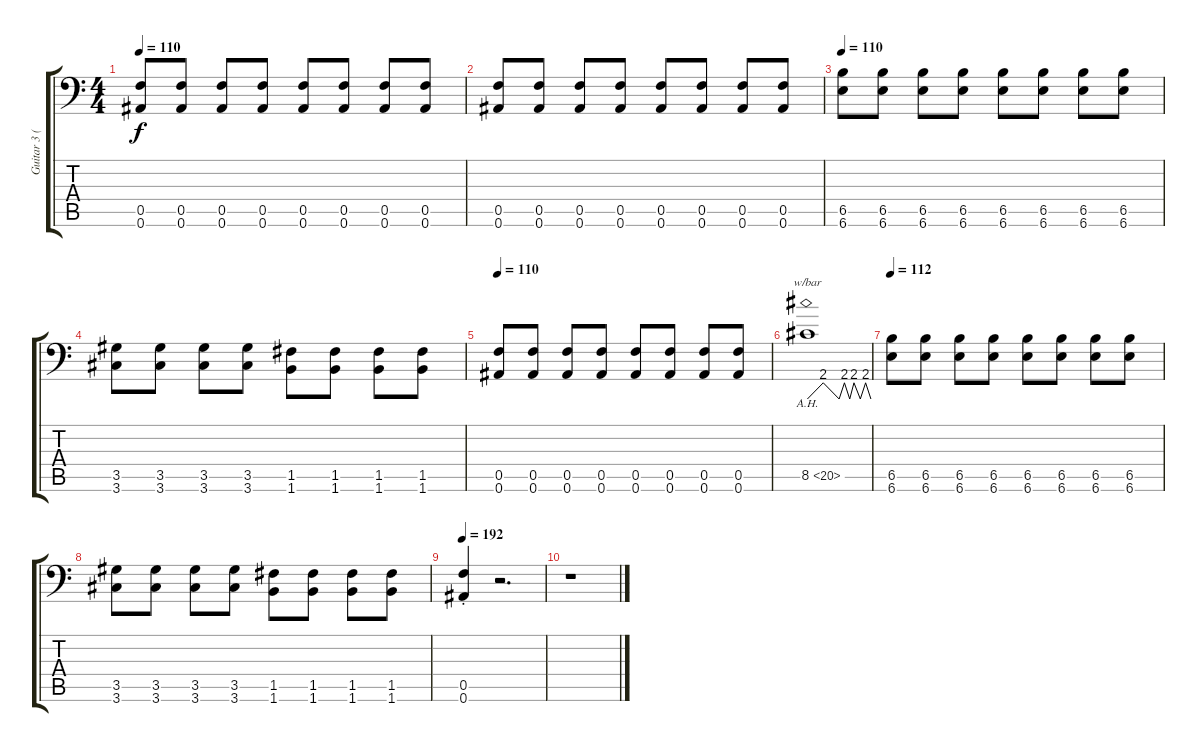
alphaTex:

\track ("Guitar 3 (Center)" "Guitar 3 (") {instrument distortionguitar}
\staff {score tabs}
\tuning (C4 G3 Eb3 Bb2 F2 Bb1) {hide}
\ts (4 4)
\tempo 110
\clef f4
\ks c
(0.5 0.6).8{dy f} (0.5 0.6).8 (0.5 0.6).8 (0.5 0.6).8 (0.5 0.6).8 (0.5 0.6).8 (0.5 0.6).8 (0.5 0.6).8 |
(0.5 0.6).8 (0.5 0.6).8 (0.5 0.6).8 (0.5 0.6).8 (0.5 0.6).8 (0.5 0.6).8 (0.5 0.6).8 (0.5 0.6).8 |
\tempo 110
(6.5 6.6).8 (6.5 6.6).8 (6.5 6.6).8 (6.5 6.6).8 (6.5 6.6).8 (6.5 6.6).8 (6.5 6.6).8 (6.5 6.6).8 |
(3.5 3.6).8 (3.5 3.6).8 (3.5 3.6).8 (3.5 3.6).8 (1.5 1.6).8 (1.5 1.6).8 (1.5 1.6).8 (1.5 1.6).8 |
\tempo 110
(0.5 0.6).8 (0.5 0.6).8 (0.5 0.6).8 (0.5 0.6).8 (0.5 0.6).8 (0.5 0.6).8 (0.5 0.6).8 (0.5 0.6).8 |
8.5{ah 12}.1{tbe (custom default 0 0 15 8 30 0 35 8 40 0 44 8 50 0 55 8 60 0)} |
\tempo 112
(6.5 6.6).8 (6.5 6.6).8 (6.5 6.6).8 (6.5 6.6).8 (6.5 6.6).8 (6.5 6.6).8 (6.5 6.6).8 (6.5 6.6).8 |
(3.5 3.6).8 (3.5 3.6).8 (3.5 3.6).8 (3.5 3.6).8 (1.5 1.6).8 (1.5 1.6).8 (1.5 1.6).8 (1.5 1.6).8 |
\tempo 192
(0.5{st} 0.6{st}).4 r.2{d} |
r.1
